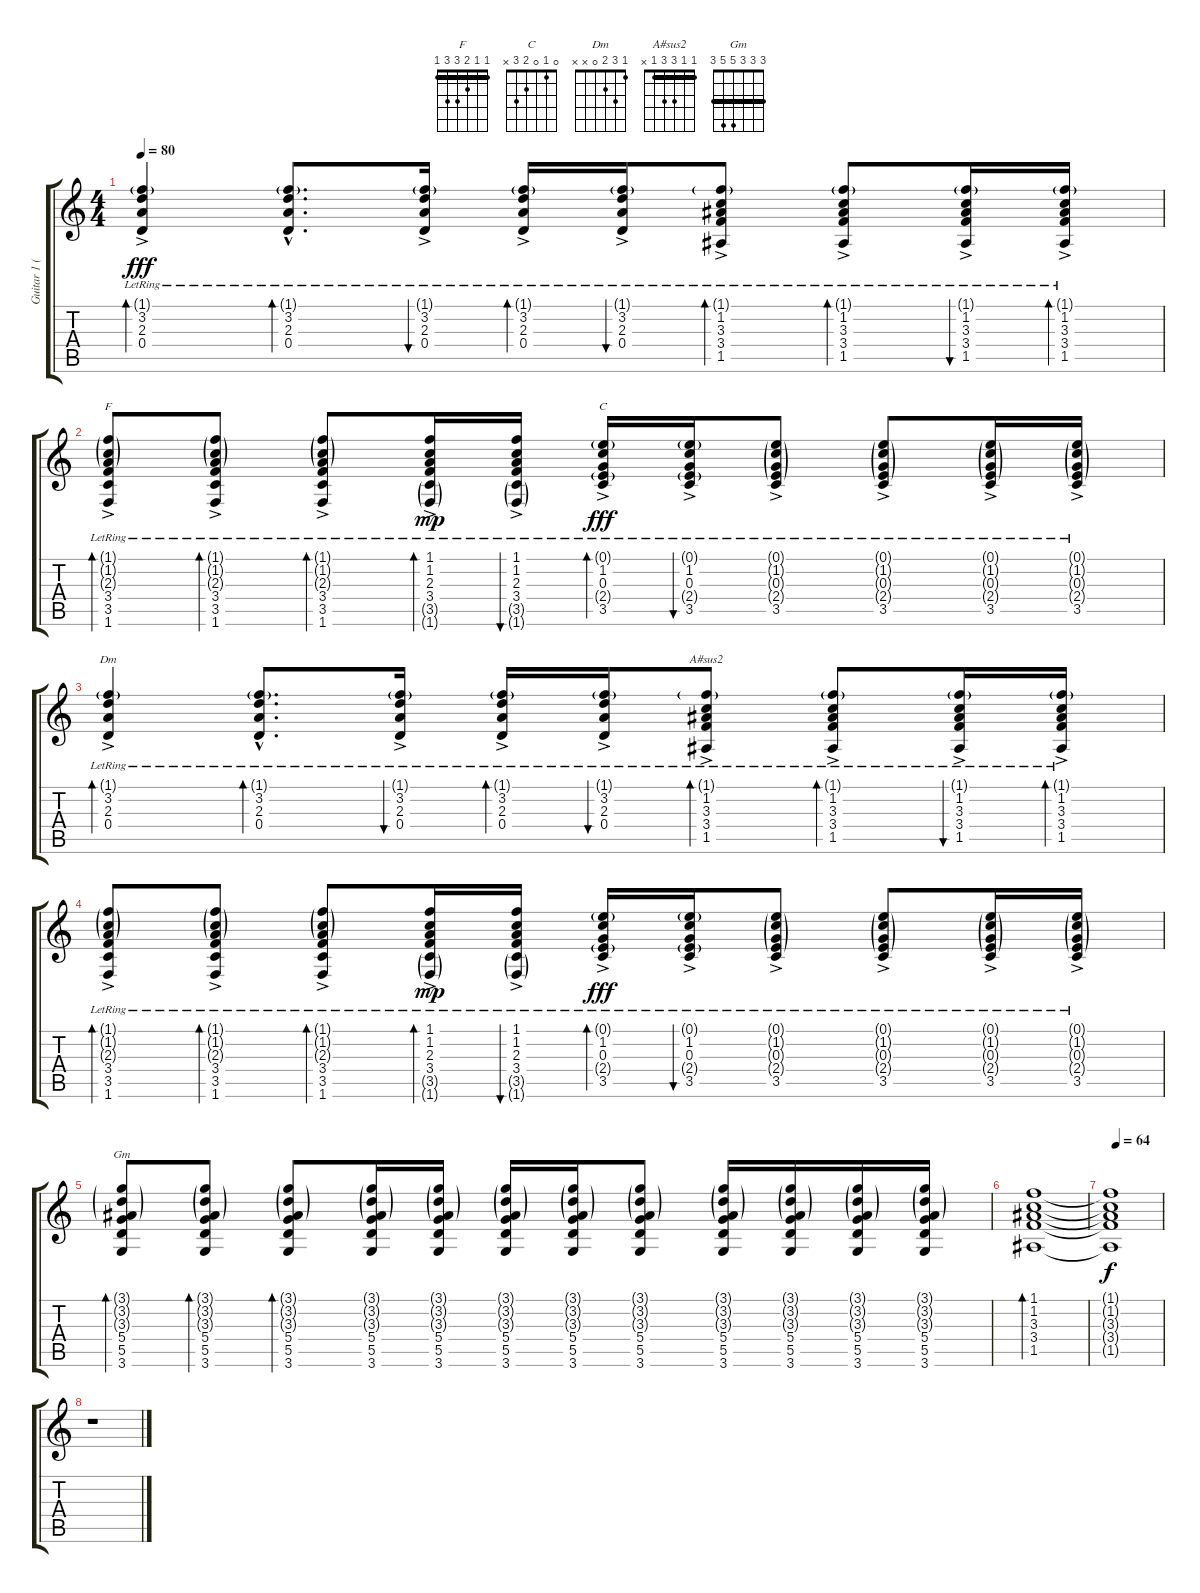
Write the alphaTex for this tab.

\track ("Guitar 1 (Craig Wood)" "Guitar 1 (") {instrument acousticguitarnylon}
\staff {score tabs}
\tuning (E4 B3 G3 D3 A2 E2) {hide}
\chord ("F" 1 1 2 3 3 1) {barre 1}
\chord ("C" 0 1 0 2 3 x)
\chord ("Dm" 1 3 2 0 x x)
\chord ("A#sus2" 1 1 3 3 1 x) {barre 1}
\chord ("Gm" 3 3 3 5 5 3) {barre 3}
\ts (4 4)
\tempo 80
\clef g2
\ks c
(1.1{g lr} 3.2{ac lr} 2.3{ac lr} 0.4{ac lr}).4{bd 60 dy fff} (1.1{g hac lr} 3.2{hac lr} 2.3{hac lr} 0.4{hac lr}).8{d bd 30} (1.1{g lr} 3.2{lr} 2.3{lr} 0.4{ac lr}).16{bu 30} (1.1{g lr} 3.2{lr} 2.3{lr} 0.4{ac lr}).16{bd 30} (1.1{g lr} 3.2{lr} 2.3{lr} 0.4{ac lr}).16{bu 30} (1.1{g lr} 1.2{lr} 3.3{lr} 3.4{ac lr} 1.5).8{bd 30} (1.1{g lr} 1.2{lr} 3.3{lr} 3.4{ac lr} 1.5).8{bd 30} (1.1{g lr} 1.2{lr} 3.3{lr} 3.4{ac lr} 1.5).16{bu 30} (1.1{g lr} 1.2{lr} 3.3{lr} 3.4{ac lr} 1.5).16{bd 30} |
(1.1{g lr} 1.2{g lr} 2.3{g lr} 3.4 3.5{lr} 1.6{ac lr}).8{bd 30 ch "F"} (1.1{g lr} 1.2{g lr} 2.3{g lr} 3.4{lr} 3.5{lr} 1.6{ac lr}).8{bd 30} (1.1{g lr} 1.2{g lr} 2.3{g lr} 3.4{lr} 3.5{lr} 1.6{ac lr}).8{bd 30} (1.1{lr} 1.2{lr} 2.3{lr} 3.4{ac lr} 3.5{g lr} 1.6{g lr}).16{bd 30 dy mp} (1.1{lr} 1.2{lr} 2.3{lr} 3.4{ac lr} 3.5{g lr} 1.6{g lr}).16{bu 30} (0.1{g lr} 1.2{lr} 0.3{lr} 2.4{g lr} 3.5{ac lr}).16{bd 30 ch "C" dy fff} (0.1{g lr} 1.2{lr} 0.3{lr} 2.4{g lr} 3.5{ac lr}).16{bu 30} (0.1{g lr} 1.2{g lr} 0.3{g lr} 2.4{g lr} 3.5{ac lr}).8 (0.1{g lr} 1.2{g lr} 0.3{g lr} 2.4{g lr} 3.5{ac lr}).8 (0.1{g lr} 1.2{g lr} 0.3{g lr} 2.4{g lr} 3.5{ac lr}).16 (0.1{g lr} 1.2{g lr} 0.3{g lr} 2.4{g lr} 3.5{ac}).16 |
(1.1{g lr} 3.2{ac lr} 2.3{ac lr} 0.4{ac lr}).4{bd 60 ch "Dm"} (1.1{g hac lr} 3.2{hac lr} 2.3{hac lr} 0.4{hac lr}).8{d bd 30} (1.1{g lr} 3.2{lr} 2.3{lr} 0.4{ac lr}).16{bu 30} (1.1{g lr} 3.2{lr} 2.3{lr} 0.4{ac lr}).16{bd 30} (1.1{g lr} 3.2{lr} 2.3{lr} 0.4{ac lr}).16{bu 30} (1.1{g lr} 1.2{lr} 3.3{lr} 3.4{ac lr} 1.5).8{bd 30 ch "A#sus2"} (1.1{g lr} 1.2{lr} 3.3{lr} 3.4{ac lr} 1.5).8{bd 30} (1.1{g lr} 1.2{lr} 3.3{lr} 3.4{ac lr} 1.5).16{bu 30} (1.1{g lr} 1.2{lr} 3.3{lr} 3.4{ac lr} 1.5).16{bd 30} |
(1.1{g lr} 1.2{g lr} 2.3{g lr} 3.4 3.5{lr} 1.6{ac lr}).8{bd 30} (1.1{g lr} 1.2{g lr} 2.3{g lr} 3.4{lr} 3.5{lr} 1.6{ac lr}).8{bd 30} (1.1{g lr} 1.2{g lr} 2.3{g lr} 3.4{lr} 3.5{lr} 1.6{ac lr}).8{bd 30} (1.1{lr} 1.2{lr} 2.3{lr} 3.4{ac lr} 3.5{g lr} 1.6{g lr}).16{bd 30 dy mp} (1.1{lr} 1.2{lr} 2.3{lr} 3.4{ac lr} 3.5{g lr} 1.6{g lr}).16{bu 30} (0.1{g lr} 1.2{lr} 0.3{lr} 2.4{g lr} 3.5{ac lr}).16{bd 30 dy fff} (0.1{g lr} 1.2{lr} 0.3{lr} 2.4{g lr} 3.5{ac lr}).16{bu 30} (0.1{g lr} 1.2{g lr} 0.3{g lr} 2.4{g lr} 3.5{ac lr}).8 (0.1{g lr} 1.2{g lr} 0.3{g lr} 2.4{g lr} 3.5{ac lr}).8 (0.1{g lr} 1.2{g lr} 0.3{g lr} 2.4{g lr} 3.5{ac lr}).16 (0.1{g lr} 1.2{g lr} 0.3{g lr} 2.4{g lr} 3.5{ac}).16 |
(3.1{g} 3.2{g} 3.3{g} 5.4 5.5 3.6).8{bd 30 ch "Gm"} (3.1{g} 3.2{g} 3.3{g} 5.4 5.5 3.6).8{bd 30} (3.1{g} 3.2{g} 3.3{g} 5.4 5.5 3.6).8{bd 30} (3.1{g} 3.2{g} 3.3{g} 5.4 5.5 3.6).16 (3.1{g} 3.2{g} 3.3{g} 5.4 5.5 3.6).16 (3.1{g} 3.2{g} 3.3{g} 5.4 5.5 3.6).16 (3.1{g} 3.2{g} 3.3{g} 5.4 5.5 3.6).16 (3.1{g} 3.2{g} 3.3{g} 5.4 5.5 3.6).8 (3.1{g} 3.2{g} 3.3{g} 5.4 5.5 3.6).16 (3.1{g} 3.2{g} 3.3{g} 5.4 5.5 3.6).16 (3.1{g} 3.2{g} 3.3{g} 5.4 5.5 3.6).16 (3.1{g} 3.2{g} 3.3{g} 5.4 5.5 3.6).16 |
(1.1 1.2 3.3 3.4 1.5).1{bd 120} |
\tempo (64 0.125)
(1.1{t} 1.2{t} 3.3{t} 3.4{t} 1.5{t}).1{dy f} |
r.1
